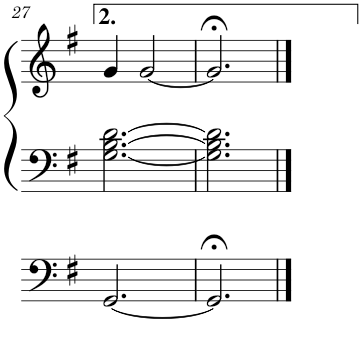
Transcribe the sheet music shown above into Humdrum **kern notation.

**kern	**kern	**kern
*part1	*part1	*part1
*staff3	*staff2	*staff1
*I"Orgel	*	*
*I'Org.	*	*
!!LO:PB:g=z
*clefF4	*clefF4	*clefG2
*k[f#]	*k[f#]	*k[f#]
*M3/4	*M3/4	*M3/4
=27	=27	=27
[2.GG/	[2.G\ [2.B\ [2.d\	4g/
.	.	[2g/
=28	=28	=28
2.GG;</]	2.G\] 2.B\] 2.d\]	2.g;</]
==	==	==
*-	*-	*-
